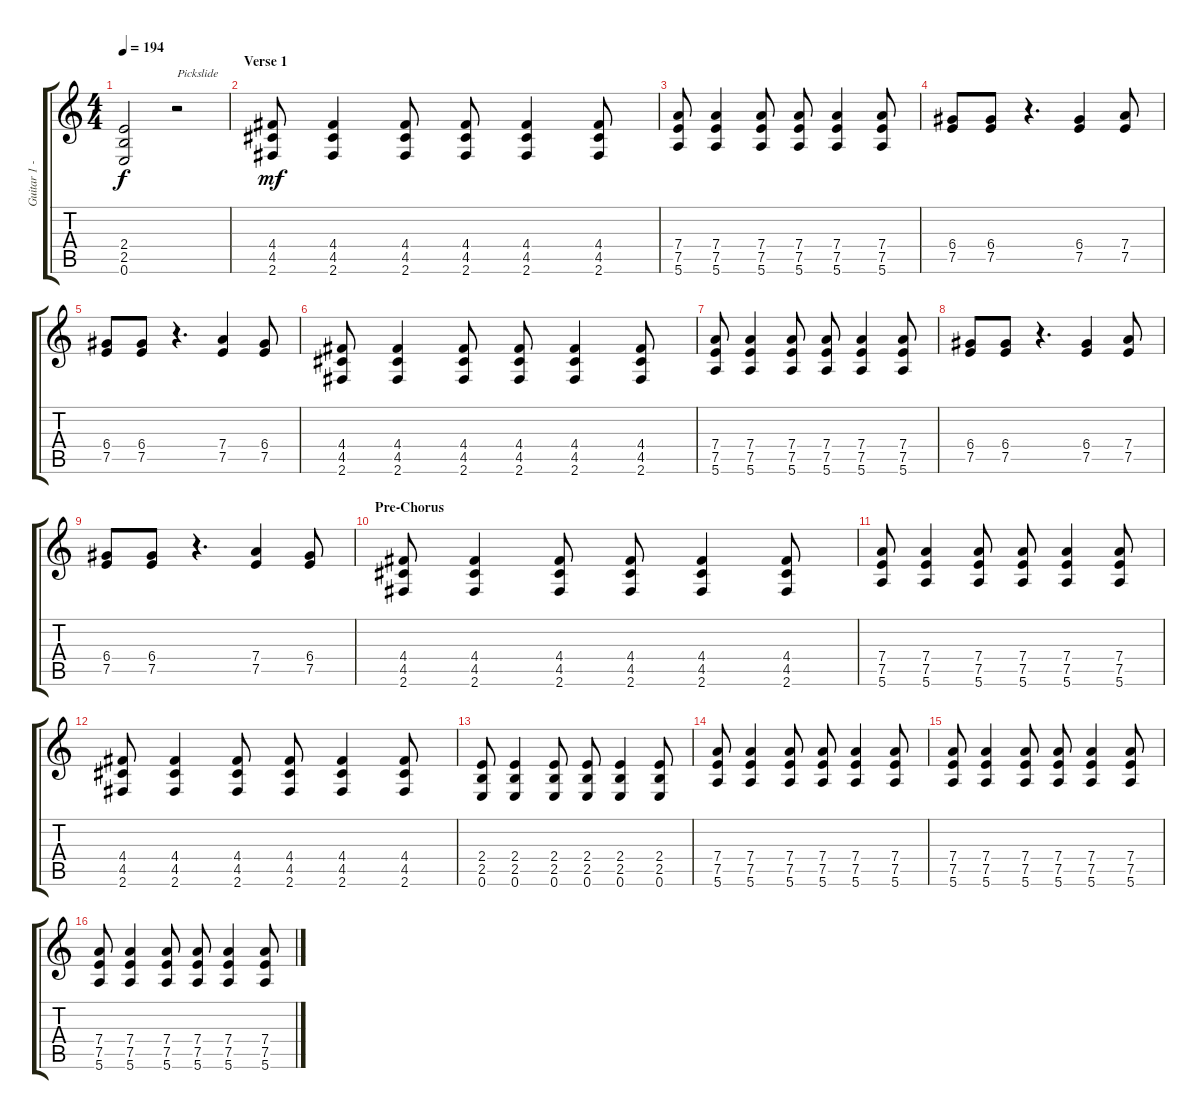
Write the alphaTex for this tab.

\track ("Guitar 1 - El Hefe" "Guitar 1 -") {instrument distortionguitar}
\staff {score tabs}
\tuning (E4 B3 G3 D3 A2 E2) {hide}
\ts (4 4)
\tempo 194
\clef g2
\ks c
(2.4{t} 2.5{t} 0.6{t}).2{dy f} r.2{txt "Pickslide"} |
\section ("" "Verse 1")
(4.4 4.5 2.6).8{dy mf} (4.4 4.5 2.6).4 (4.4 4.5 2.6).8 (4.4 4.5 2.6).8 (4.4 4.5 2.6).4 (4.4 4.5 2.6).8 |
(7.4 7.5 5.6).8 (7.4 7.5 5.6).4 (7.4 7.5 5.6).8 (7.4 7.5 5.6).8 (7.4 7.5 5.6).4 (7.4 7.5 5.6).8 |
(6.4 7.5).8 (6.4 7.5).8 r.4{d} (6.4 7.5).4 (7.4 7.5).8 |
(6.4 7.5).8 (6.4 7.5).8 r.4{d} (7.4 7.5).4 (6.4 7.5).8 |
(4.4 4.5 2.6).8 (4.4 4.5 2.6).4 (4.4 4.5 2.6).8 (4.4 4.5 2.6).8 (4.4 4.5 2.6).4 (4.4 4.5 2.6).8 |
(7.4 7.5 5.6).8 (7.4 7.5 5.6).4 (7.4 7.5 5.6).8 (7.4 7.5 5.6).8 (7.4 7.5 5.6).4 (7.4 7.5 5.6).8 |
(6.4 7.5).8 (6.4 7.5).8 r.4{d} (6.4 7.5).4 (7.4 7.5).8 |
(6.4 7.5).8 (6.4 7.5).8 r.4{d} (7.4 7.5).4 (6.4 7.5).8 |
\section ("" "Pre-Chorus")
(4.4 4.5 2.6).8 (4.4 4.5 2.6).4 (4.4 4.5 2.6).8 (4.4 4.5 2.6).8 (4.4 4.5 2.6).4 (4.4 4.5 2.6).8 |
(7.4 7.5 5.6).8 (7.4 7.5 5.6).4 (7.4 7.5 5.6).8 (7.4 7.5 5.6).8 (7.4 7.5 5.6).4 (7.4 7.5 5.6).8 |
(4.4 4.5 2.6).8 (4.4 4.5 2.6).4 (4.4 4.5 2.6).8 (4.4 4.5 2.6).8 (4.4 4.5 2.6).4 (4.4 4.5 2.6).8 |
(2.4 2.5 0.6).8 (2.4 2.5 0.6).4 (2.4 2.5 0.6).8 (2.4 2.5 0.6).8 (2.4 2.5 0.6).4 (2.4 2.5 0.6).8 |
(7.4 7.5 5.6).8 (7.4 7.5 5.6).4 (7.4 7.5 5.6).8 (7.4 7.5 5.6).8 (7.4 7.5 5.6).4 (7.4 7.5 5.6).8 |
(7.4 7.5 5.6).8 (7.4 7.5 5.6).4 (7.4 7.5 5.6).8 (7.4 7.5 5.6).8 (7.4 7.5 5.6).4 (7.4 7.5 5.6).8 |
(7.4 7.5 5.6).8 (7.4 7.5 5.6).4 (7.4 7.5 5.6).8 (7.4 7.5 5.6).8 (7.4 7.5 5.6).4 (7.4 7.5 5.6).8
